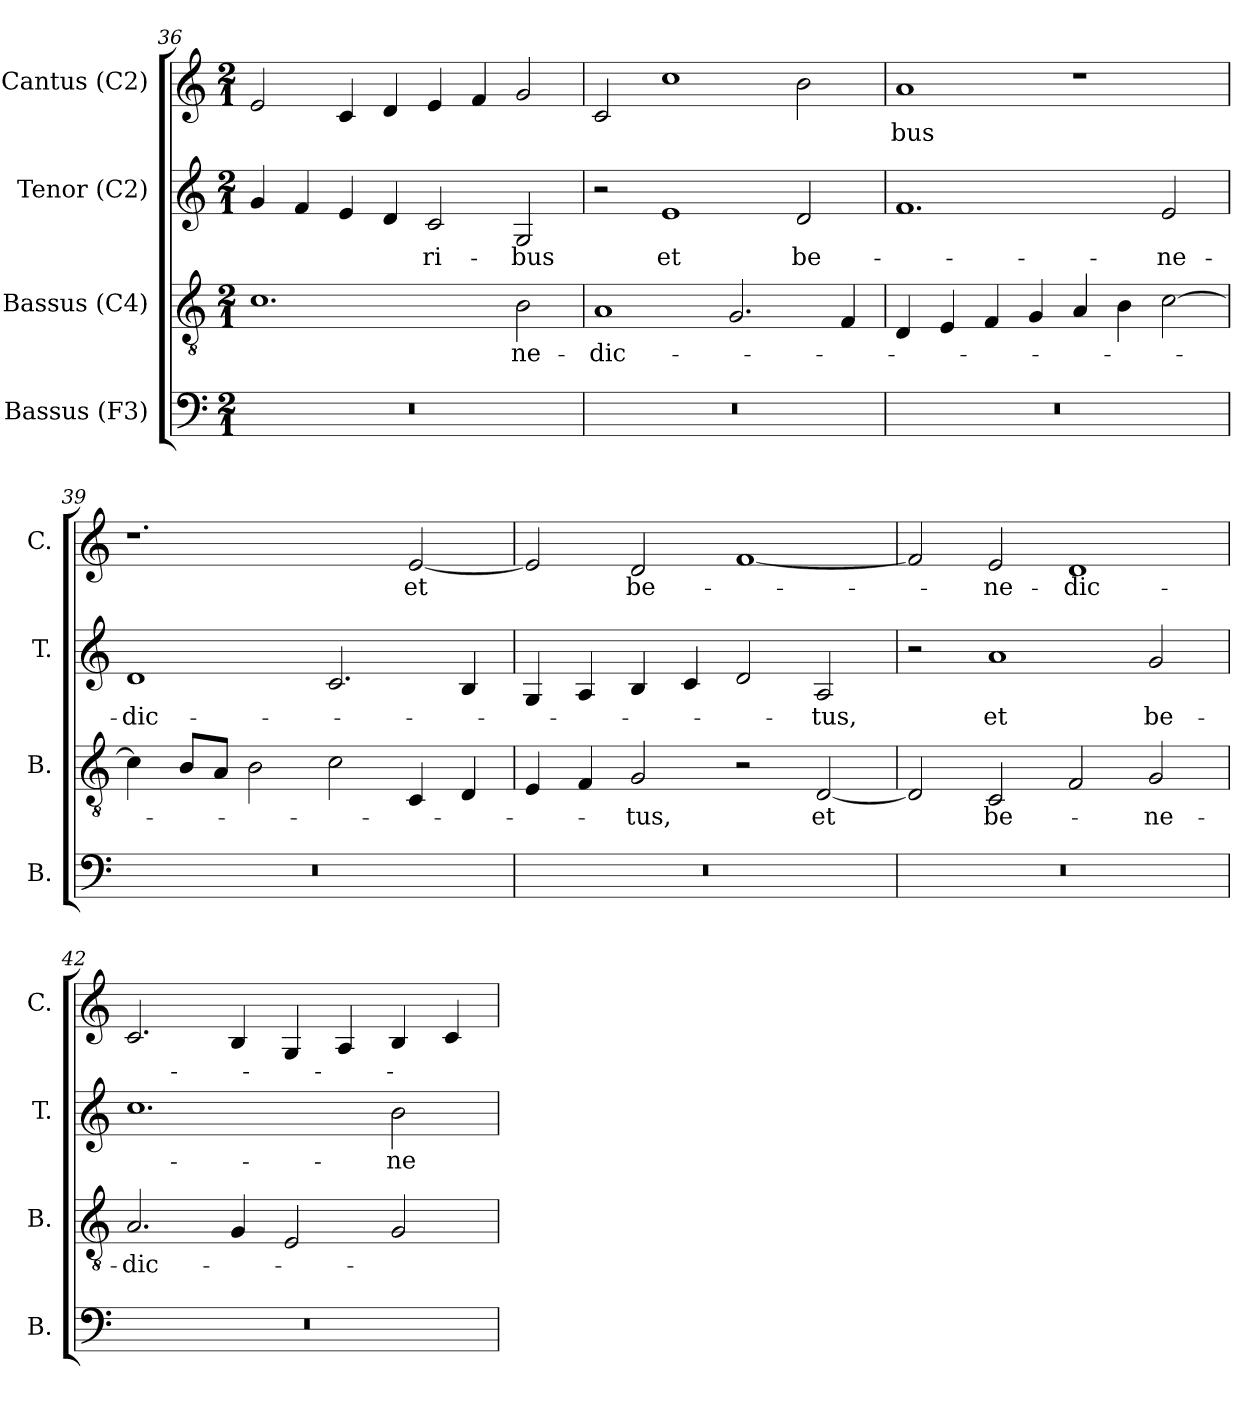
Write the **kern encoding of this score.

**kern	**kern	**text	**kern	**text	**kern	**text
*part4	*part3	*part3	*part2	*part2	*part1	*part1
*staff4	*staff3	*staff3	*staff2	*staff2	*staff1	*staff1
*I"Bassus (F3)	*I"Bassus (C4)	*	*I"Tenor (C2)	*	*I"Cantus (C2)	*
*I'B.	*I'B.	*	*I'T.	*	*I'C.	*
*clefF4	*clefGv2	*	*clefG2	*	*clefG2	*
*	*ITrd7c12	*	*ITrd7c12	*	*	*
*k[]	*k[]	*	*k[]	*	*k[]	*
*C:	*C:	*	*C:	*	*C:	*
*M2/1	*M2/1	*	*M2/1	*	*M2/1	*
=36	=36	=36	=36	=36	=36	=36
!LO:N:vis=1	!	!	!	!	!	!
0r	1.Ci	.	4Gi/	.	2ei/	.
.	.	.	4Fi/	.	.	.
.	.	.	4Ei/	.	4ci/	.
.	.	.	4Di/	.	4di/	.
!	!	!	!	!LO:LY:b:color=#000000	!	!
.	.	.	2Ci/	-ri-	4ei/	.
.	.	.	.	.	4fi/	.
!	!	!LO:LY:b:color=#000000	!	!	!	!
!	!	!	!	!LO:LY:b:color=#000000	!	!
.	2BBi\	-ne-	2GGi/	-bus	2gi/	.
!!LO:LB:g=z
=37	=37	=37	=37	=37	=37	=37
!LO:N:vis=1	!	!	!	!	!	!
!	!	!LO:LY:b:color=#000000	!	!	!	!
0r	1AAi	-dic-	2r	.	2ci/	.
!	!	!	!	!LO:LY:b:color=#000000	!	!
.	.	.	1Ei	et	1cci	.
.	2.GGi/	.	.	.	.	.
!	!	!	!	!LO:LY:b:color=#000000	!	!
.	.	.	2Di/	be-	2bi\	.
.	4FFi/	.	.	.	.	.
=38	=38	=38	=38	=38	=38	=38
!LO:N:vis=1	!	!	!	!	!	!
!	!	!	!	!	!	!LO:LY:b:color=#000000
0r	4DDi/	.	1.Fi	.	1ai	-bus
.	4EEi/	.	.	.	.	.
.	4FFi/	.	.	.	.	.
.	4GGi/	.	.	.	.	.
.	4AAi/	.	.	.	1r	.
.	4BBi\	.	.	.	.	.
!	!	!	!	!LO:LY:b:color=#000000	!	!
.	[2Ci\	.	2Ei/	-ne-	.	.
=39	=39	=39	=39	=39	=39	=39
!LO:N:vis=1	!	!	!	!	!	!
!	!	!	!	!LO:LY:b:color=#000000	!	!
0r	4Ci\]	.	1Di	-dic-	1.r	.
.	8BBi/L	.	.	.	.	.
.	8AAi/J	.	.	.	.	.
.	2BBi\	.	.	.	.	.
.	2Ci\	.	2.Ci/	.	.	.
!	!	!	!	!	!	!LO:LY:b:color=#000000
.	4CCi/	.	.	.	[2ei/	et
.	4DDi/	.	4BBi/	.	.	.
=40	=40	=40	=40	=40	=40	=40
!LO:N:vis=1	!	!	!	!	!	!
0r	4EEi/	.	4GGi/	.	2ei/]	.
.	4FFi/	.	4AAi/	.	.	.
!	!	!LO:LY:b:color=#000000	!	!	!	!
!	!	!	!	!	!	!LO:LY:b:color=#000000
.	2GGi/	-tus,	4BBi/	.	2di/	be-
.	.	.	4Ci/	.	.	.
.	2r	.	2Di/	.	[1fi	.
!	!	!LO:LY:b:color=#000000	!	!	!	!
!	!	!	!	!LO:LY:b:color=#000000	!	!
.	[2DDi/	et	2AAi/	-tus,	.	.
!!LO:LB:g=z
=41	=41	=41	=41	=41	=41	=41
!LO:N:vis=1	!	!	!	!	!	!
0r	2DDi/]	.	2r	.	2fi/]	.
!	!	!LO:LY:b:color=#000000	!	!	!	!
!	!	!	!	!LO:LY:b:color=#000000	!	!
!	!	!	!	!	!	!LO:LY:b:color=#000000
.	2CCi/	be-	1Ai	et	2ei/	-ne-
!	!	!	!	!	!	!LO:LY:b:color=#000000
.	2FFi/	.	.	.	1di	-dic-
!	!	!LO:LY:b:color=#000000	!	!	!	!
!	!	!	!	!LO:LY:b:color=#000000	!	!
.	2GGi/	-ne-	2Gi/	be-	.	.
=42	=42	=42	=42	=42	=42	=42
!LO:N:vis=1	!	!	!	!	!	!
!	!	!LO:LY:b:color=#000000	!	!	!	!
0r	2.AAi/	-dic-	1.ci	.	2.ci/	.
.	4GGi/	.	.	.	4Bi/	.
.	2EEi/	.	.	.	4Gi/	.
.	.	.	.	.	4Ai/	.
!	!	!	!	!LO:LY:b:color=#000000	!	!
.	2GGi/	.	2Bi\	-ne-	4Bi/	.
.	.	.	.	.	4ci/	.
=	=	=	=	=	=	=
*-	*-	*-	*-	*-	*-	*-
